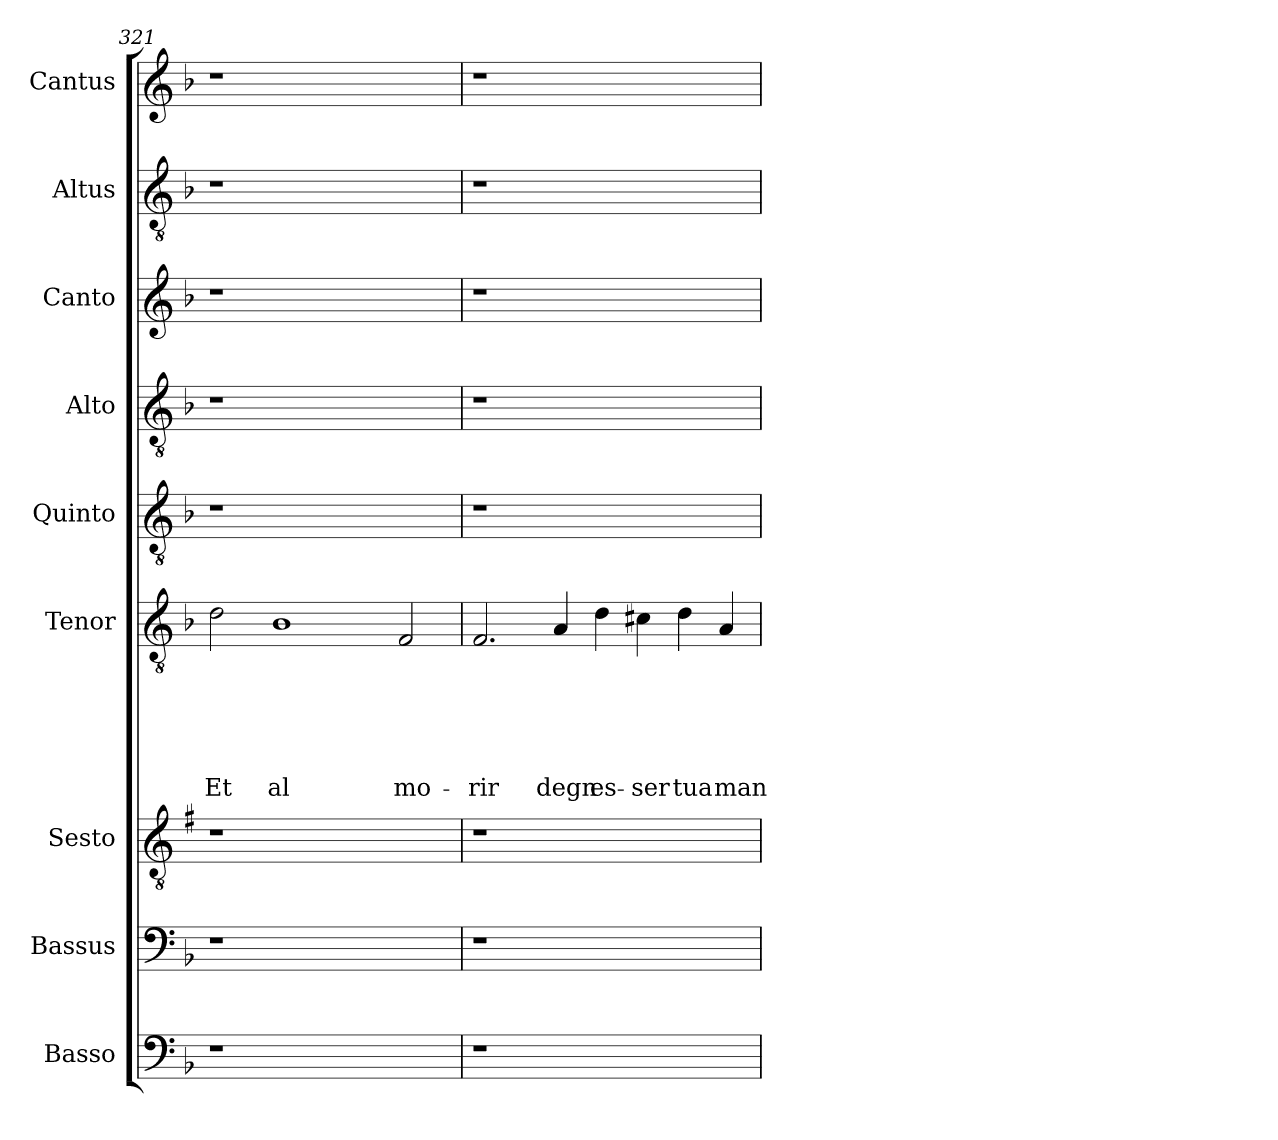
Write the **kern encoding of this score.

**kern	**kern	**kern	**kern	**text	**text	**text	**text	**text	**text	**kern	**kern	**kern	**kern	**kern
*part9	*part8	*part7	*part6	*part6	*part6	*part6	*part6	*part6	*part6	*part5	*part4	*part3	*part2	*part1
*staff9	*staff8	*staff7	*staff6	*staff6	*staff6	*staff6	*staff6	*staff6	*staff6	*staff5	*staff4	*staff3	*staff2	*staff1
*I"Basso	*I"Bassus	*I"Sesto	*I"Tenor	*	*	*	*	*	*	*I"Quinto	*I"Alto	*I"Canto	*I"Altus	*I"Cantus
*	*	*I'Sesto	*I'Tenor	*	*	*	*	*	*	*I'Quinto	*I'Alto	*I'Canto	*I'Altus	*I'Cantus
!!LO:LB:g=z
*clefF4	*clefF4	*clefGv2	*clefGv2	*	*	*	*	*	*	*clefGv2	*clefGv2	*clefG2	*clefGv2	*clefG2
*k[b-]	*k[b-]	*k[f#]	*k[b-]	*	*	*	*	*	*	*k[b-]	*k[b-]	*k[b-]	*k[b-]	*k[b-]
*F:	*F:	*G:	*F:	*	*	*	*	*	*	*F:	*F:	*F:	*F:	*F:
=321	=321	=321	=321	=321	=321	=321	=321	=321	=321	=321	=321	=321	=321	=321
!	!	!	!	!	!	!	!	!	!LO:LY:b	!	!	!	!	!
1r	1r	1r	2d\	.	.	.	.	.	Et	1r	1r	1r	1r	1r
!	!	!	!	!	!	!	!	!	!LO:LY:b	!	!	!	!	!
.	.	.	1B-	.	.	.	.	.	al	.	.	.	.	.
1ryy	1ryy	1ryy	.	.	.	.	.	.	.	1ryy	1ryy	1ryy	1ryy	1ryy
!	!	!	!	!	!	!	!	!	!LO:LY:b	!	!	!	!	!
.	.	.	2F/	.	.	.	.	.	mo-	.	.	.	.	.
=322	=322	=322	=322	=322	=322	=322	=322	=322	=322	=322	=322	=322	=322	=322
!	!	!	!	!	!	!	!	!	!LO:LY:b	!	!	!	!	!
1r	1r	1r	2.F/	.	.	.	.	.	-rir	1r	1r	1r	1r	1r
!	!	!	!	!	!	!	!	!	!LO:LY:b	!	!	!	!	!
.	.	.	4A/	.	.	.	.	.	degn	.	.	.	.	.
!	!	!	!	!	!	!	!	!	!LO:LY:b	!	!	!	!	!
1ryy	1ryy	1ryy	4d\	.	.	.	.	.	es-	1ryy	1ryy	1ryy	1ryy	1ryy
!	!	!	!	!	!	!	!	!	!LO:LY:b	!	!	!	!	!
.	.	.	4c#X\	.	.	.	.	.	-ser	.	.	.	.	.
!	!	!	!	!	!	!	!	!	!LO:LY:b	!	!	!	!	!
.	.	.	4d\	.	.	.	.	.	tua	.	.	.	.	.
!	!	!	!	!	!	!	!	!	!LO:LY:b	!	!	!	!	!
.	.	.	4A/	.	.	.	.	.	man	.	.	.	.	.
=	=	=	=	=	=	=	=	=	=	=	=	=	=	=
*-	*-	*-	*-	*-	*-	*-	*-	*-	*-	*-	*-	*-	*-	*-
